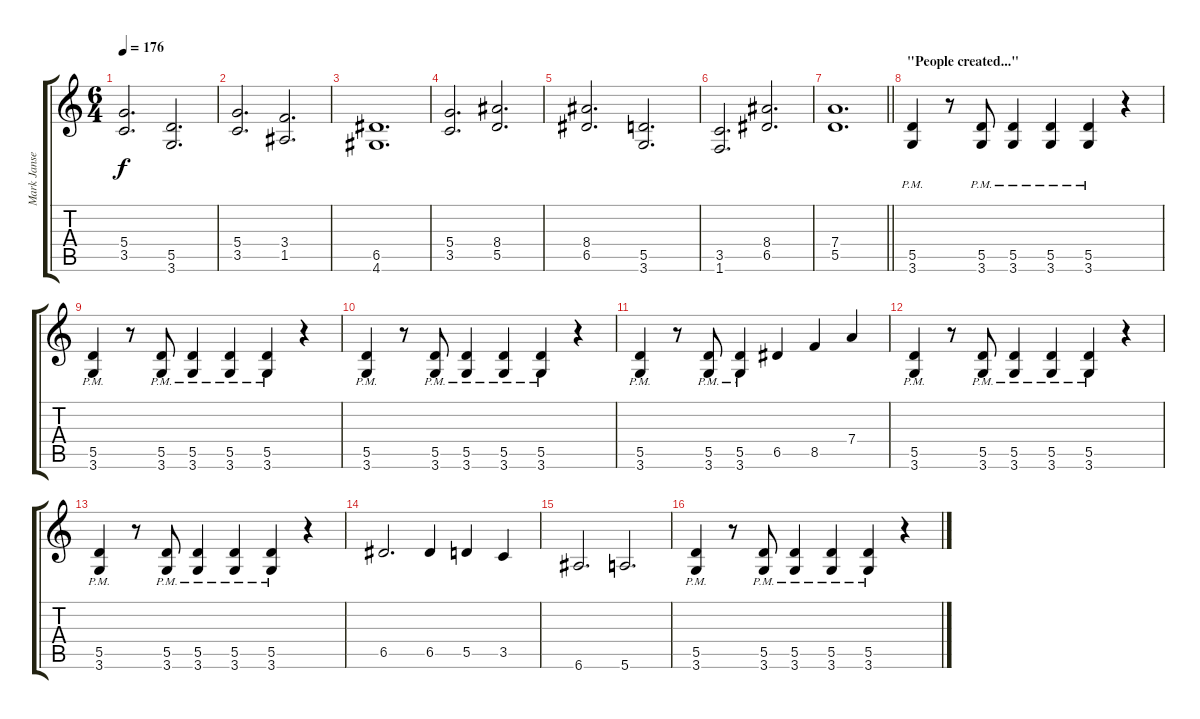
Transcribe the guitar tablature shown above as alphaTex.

\track ("Mark Jansen" "Mark Janse") {instrument distortionguitar}
\staff {score tabs}
\tuning (E4 B3 G3 D3 A2 E2) {hide}
\ts (6 4)
\tempo 176
\clef g2
\ks c
(5.4 3.5).2{d dy f} (5.5 3.6).2{d} |
(5.4 3.5).2{d} (3.4 1.5).2{d} |
(6.5 4.6).1{d} |
(5.4 3.5).2{d} (8.4 5.5).2{d} |
(8.4 6.5).2{d} (5.5 3.6).2{d} |
(3.5 1.6).2{d} (8.4 6.5).2{d} |
\barLineRight lightlight
(7.4 5.5).1{d} |
\section ("" "\"People created...\"")
(5.5{pm} 3.6{pm}).4 r.8 (5.5{pm} 3.6{pm}).8 (5.5{pm} 3.6{pm}).4 (5.5{pm} 3.6{pm}).4 (5.5{pm} 3.6{pm}).4 r.4 |
(5.5{pm} 3.6{pm}).4 r.8 (5.5{pm} 3.6{pm}).8 (5.5{pm} 3.6{pm}).4 (5.5{pm} 3.6{pm}).4 (5.5{pm} 3.6{pm}).4 r.4 |
(5.5{pm} 3.6{pm}).4 r.8 (5.5{pm} 3.6{pm}).8 (5.5{pm} 3.6{pm}).4 (5.5{pm} 3.6{pm}).4 (5.5{pm} 3.6{pm}).4 r.4 |
(5.5{pm} 3.6{pm}).4 r.8 (5.5{pm} 3.6{pm}).8 (5.5{pm} 3.6{pm}).4 6.5.4 8.5.4 7.4.4 |
(5.5{pm} 3.6{pm}).4 r.8 (5.5{pm} 3.6{pm}).8 (5.5{pm} 3.6{pm}).4 (5.5{pm} 3.6{pm}).4 (5.5{pm} 3.6{pm}).4 r.4 |
(5.5{pm} 3.6{pm}).4 r.8 (5.5{pm} 3.6{pm}).8 (5.5{pm} 3.6{pm}).4 (5.5{pm} 3.6{pm}).4 (5.5{pm} 3.6{pm}).4 r.4 |
6.5.2{d} 6.5.4 5.5.4 3.5.4 |
6.6.2{d} 5.6.2{d} |
(5.5{pm} 3.6{pm}).4 r.8 (5.5{pm} 3.6{pm}).8 (5.5{pm} 3.6{pm}).4 (5.5{pm} 3.6{pm}).4 (5.5{pm} 3.6{pm}).4 r.4
